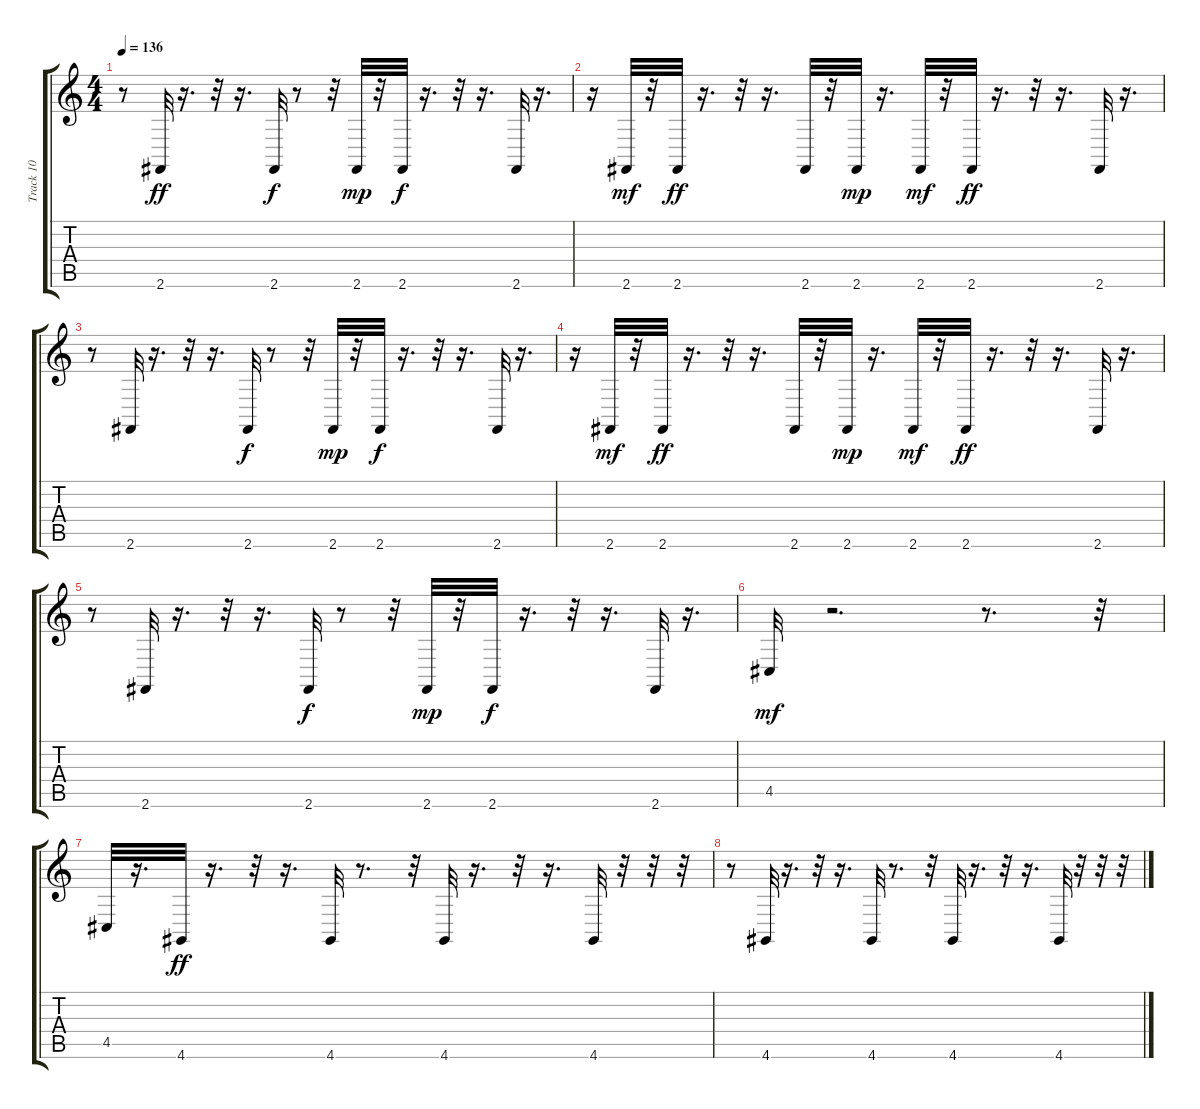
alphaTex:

\track ("Track 10" "Track 10") {instrument synthdrum}
\staff {score tabs}
\tuning (E4 B3 G3 D3 A2 E2) {hide}
\ts (4 4)
\tempo 136
\clef g2
\ks c
r.8{dy ff} 2.6.32 r.16{d} r.32 r.16{d} 2.6.32{dy f} r.8 r.32 2.6.32{dy mp} r.32 2.6.32{dy f} r.16{d} r.32 r.16{d} 2.6.32 r.16{d} |
r.16 2.6.32{dy mf} r.32 2.6.32{dy ff} r.16{d} r.32 r.16{d} 2.6.32 r.32 2.6.32{dy mp} r.16{d} 2.6.32{dy mf} r.32 2.6.32{dy ff} r.16{d} r.32 r.16{d} 2.6.32 r.16{d} |
r.8 2.6.32 r.16{d} r.32 r.16{d} 2.6.32{dy f} r.8 r.32 2.6.32{dy mp} r.32 2.6.32{dy f} r.16{d} r.32 r.16{d} 2.6.32 r.16{d} |
r.16 2.6.32{dy mf} r.32 2.6.32{dy ff} r.16{d} r.32 r.16{d} 2.6.32 r.32 2.6.32{dy mp} r.16{d} 2.6.32{dy mf} r.32 2.6.32{dy ff} r.16{d} r.32 r.16{d} 2.6.32 r.16{d} |
r.8 2.6.32 r.16{d} r.32 r.16{d} 2.6.32{dy f} r.8 r.32 2.6.32{dy mp} r.32 2.6.32{dy f} r.16{d} r.32 r.16{d} 2.6.32 r.16{d} |
4.5.32{dy mf} r.2{d} r.8{d} r.32 |
4.5.32 r.16{d} 4.6.32{dy ff} r.16{d} r.32 r.16{d} 4.6.32 r.8{d} r.32 4.6.32 r.16{d} r.32 r.16{d} 4.6.32 r.32 r.32 r.32 |
r.8 4.6.32 r.16{d} r.32 r.16{d} 4.6.32 r.8{d} r.32 4.6.32 r.16{d} r.32 r.16{d} 4.6.32 r.32 r.32 r.32
